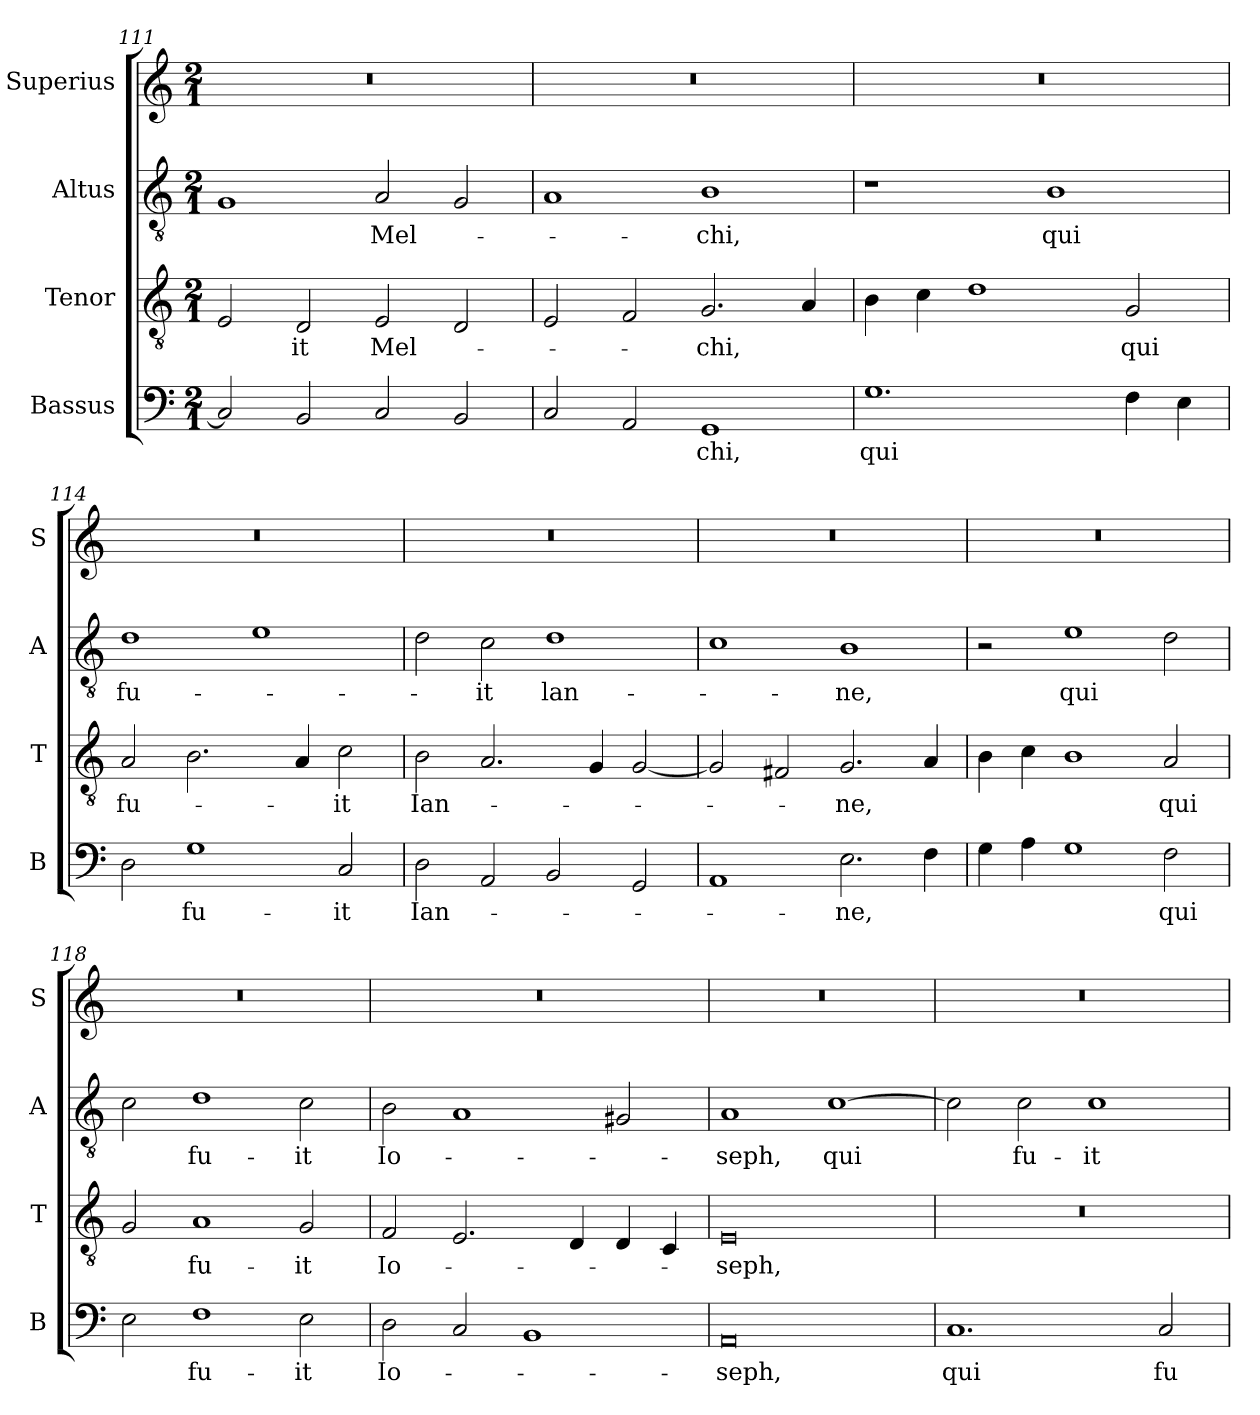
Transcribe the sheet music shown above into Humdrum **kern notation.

**kern	**text	**kern	**text	**kern	**text	**kern
*part4	*part4	*part3	*part3	*part2	*part2	*part1
*staff4	*staff4	*staff3	*staff3	*staff2	*staff2	*staff1
*I"Bassus	*	*I"Tenor	*	*I"Altus	*	*I"Superius
*I'B	*	*I'T	*	*I'A	*	*I'S
*clefF4	*	*clefGv2	*	*clefGv2	*	*clefG2
*k[]	*	*k[]	*	*k[]	*	*k[]
*M2/1	*	*M2/1	*	*M2/1	*	*M2/1
=111	=111	=111	=111	=111	=111	=111
2C/]	.	2E/	.	1G	.	0r
2BB/	.	2D/	-it	.	.	.
2C/	.	2E/	Mel-	2A/	Mel-	.
2BB/	.	2D/	.	2G/	.	.
=112	=112	=112	=112	=112	=112	=112
2C/	.	2E/	.	1A	.	0r
2AA/	.	2F/	.	.	.	.
1GG	-chi,	2.G/	-chi,	1B	-chi,	.
.	.	4A/	.	.	.	.
=113	=113	=113	=113	=113	=113	=113
1.G	qui	4B\	.	1r	.	0r
.	.	4c\	.	.	.	.
.	.	1d	.	.	.	.
.	.	.	.	1B	qui	.
4F\	.	2G/	qui	.	.	.
4E\	.	.	.	.	.	.
=114	=114	=114	=114	=114	=114	=114
2D\	.	2A/	fu-	1d	fu-	0r
1G	fu-	2.B\	.	.	.	.
.	.	.	.	1e	.	.
.	.	4A/	.	.	.	.
2C/	-it	2c\	-it	.	.	.
=115	=115	=115	=115	=115	=115	=115
2D\	Ian-	2B\	Ian-	2d\	.	0r
2AA/	.	2.A/	.	2c\	-it	.
2BB/	.	.	.	1d	lan-	.
.	.	4G/	.	.	.	.
2GG/	.	[2G/	.	.	.	.
=116	=116	=116	=116	=116	=116	=116
1AA	.	2G/]	.	1c	.	0r
.	.	2F#X/	.	.	.	.
2.E\	-ne,	2.G/	-ne,	1B	-ne,	.
4F\	.	4A/	.	.	.	.
=117	=117	=117	=117	=117	=117	=117
4G\	.	4B\	.	2r	.	0r
4A\	.	4c\	.	.	.	.
1G	.	1B	.	1e	qui	.
2F\	qui	2A/	qui	2d\	.	.
=118	=118	=118	=118	=118	=118	=118
2E\	.	2G/	.	2c\	.	0r
1F	fu-	1A	fu-	1d	fu-	.
2E\	-it	2G/	-it	2c\	-it	.
=119	=119	=119	=119	=119	=119	=119
2D\	Io-	2F/	Io-	2B\	Io-	0r
2C/	.	2.E/	.	1A	.	.
1BB	.	.	.	.	.	.
.	.	4D/	.	.	.	.
.	.	4D/	.	2G#X/	.	.
.	.	4C/	.	.	.	.
=120	=120	=120	=120	=120	=120	=120
0AA	-seph,	0E	-seph,	1A	-seph,	0r
.	.	.	.	[1c	qui	.
=121	=121	=121	=121	=121	=121	=121
1.C	qui	0r	.	2c\]	.	0r
.	.	.	.	2c\	fu-	.
.	.	.	.	1c	-it	.
2C/	fu-	.	.	.	.	.
=	=	=	=	=	=	=
*-	*-	*-	*-	*-	*-	*-
